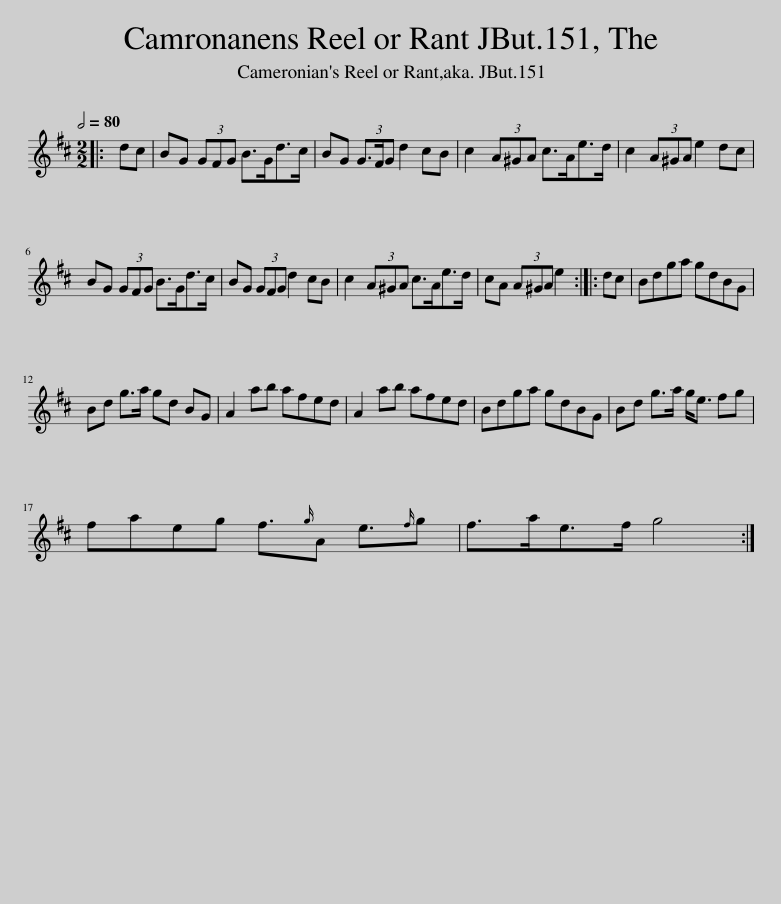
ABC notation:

X:1
L:1/8
Q:1/2=80
M:2/2
I:linebreak $
K:D
V:1 treble
V:1
|: dc | BG (3GFG B>Gd>c | BG (3G3/2F/G d2 cB | c2 (3A^GA c>Ae>d | c2 (3A^GA e2 dc |$ %5
 BG (3GFG B>Gd>c | BG (3GFG d2 cB | c2 (3A^GA c>Ae>d | cA (3A^GA e2 :: dc | %10
 Bdga gdBG |$ Bd g>a gd BG | A2 ab afed | A2 ab afed | Bdga gdBG | %15
 Bd g>a g<e fg |$ faeg f3/2{g}A e3/2{f}g | f>ae>f g4 :| %18
